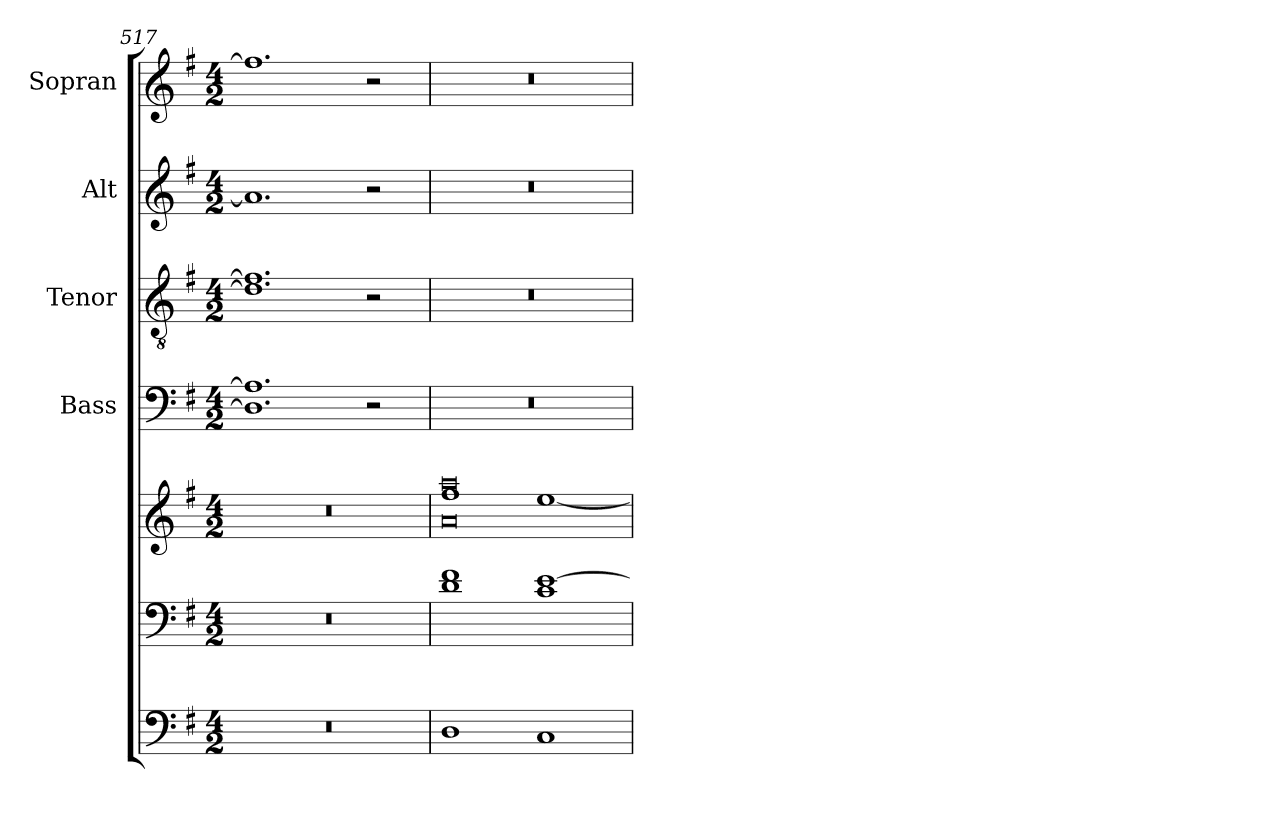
**kern	**kern	**kern	**kern	**kern	**kern	**kern
*part6	*part5	*part5	*part4	*part3	*part2	*part1
*staff7	*staff6	*staff5	*staff4	*staff3	*staff2	*staff1
*	*	*	*I"Bass	*I"Tenor	*I"Alt	*I"Sopran
*	*	*	*I'B.	*I'T.	*I'A.	*I'S.
*clefF4	*clefF4	*clefG2	*clefF4	*clefGv2	*clefG2	*clefG2
*k[f#]	*k[f#]	*k[f#]	*k[f#]	*k[f#]	*k[f#]	*k[f#]
*G:	*G:	*G:	*G:	*G:	*G:	*G:
*M4/2	*M4/2	*M4/2	*M4/2	*M4/2	*M4/2	*M4/2
=517	=517	=517	=517	=517	=517	=517
0r	0r	0r	1.D] 1.A]	1.d] 1.f#]	1.a]	1.ff#]
.	.	.	2r	2r	2r	2r
!!LO:LB:g=z
=518	=518	=518	=518	=518	=518	=518
*	*	*^	*	*	*	*
1D	1d 1f#	0a 0aa	1ff#	0r	0r	0r	0r
1C	1c [1e	.	[<1ee	.	.	.	.
*	*	*v	*v	*	*	*	*
=	=	=	=	=	=	=
*-	*-	*-	*-	*-	*-	*-
